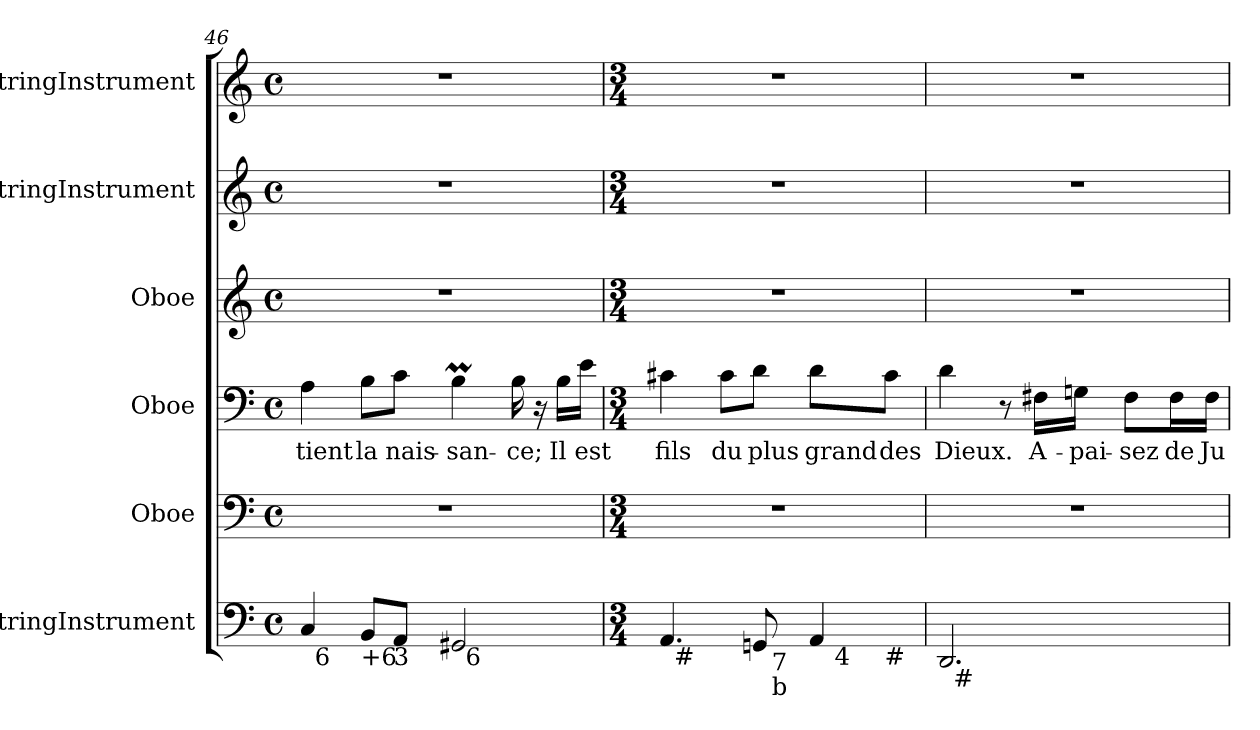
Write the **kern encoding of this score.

**kern	**kern	**kern	**text	**kern	**kern	**kern
*part6	*part5	*part4	*part4	*part3	*part2	*part1
*staff6	*staff5	*staff4	*staff4	*staff3	*staff2	*staff1
*I"StringInstrument	*I"Oboe	*I"Oboe	*	*I"Oboe	*I"StringInstrument	*I"StringInstrument
*I'Str	*I'Ob	*I'Ob	*	*I'Ob	*I'Str	*I'Str
!!LO:LB:g=z
*clefF4	*clefF4	*clefF4	*	*clefG2	*clefG2	*clefG2
*k[]	*k[]	*k[]	*	*k[]	*k[]	*k[]
*C:	*C:	*C:	*	*C:	*C:	*C:
*M4/4	*M4/4	*M4/4	*	*M4/4	*M4/4	*M4/4
*met(c)	*met(c)	*met(c)	*	*met(c)	*met(c)	*met(c)
=46	=46	=46	=46	=46	=46	=46
*^	*	*	*	*	*	*
4C/	32ryy	1r	4A\	tient	1r	1r	1r
!	!LO:TX:b:t=6	!	!	!	!	!	!
.	2ryy	.	.	.	.	.	.
!LO:TX:b:t=+6	!	!	!	!	!	!	!
8BB/L	.	.	8B\L	la	.	.	.
!LO:TX:b:t=3	!	!	!	!	!	!	!
8AA/J	.	.	8c\J	nais-	.	.	.
2GG#X/	.	.	4Bm\	-san-	.	.	.
!	!LO:TX:b:t=6	!	!	!	!	!	!
.	4...ryy	.	.	.	.	.	.
.	.	.	16B\	-ce;	.	.	.
.	.	.	16r	.	.	.	.
.	.	.	16B\LL	Il	.	.	.
.	.	.	16e\JJ	est	.	.	.
*v	*v	*	*	*	*	*	*
=47	=47	=47	=47	=47	=47	=47
*M3/4	*M3/4	*M3/4	*	*M3/4	*M3/4	*M3/4
*^	*	*	*	*	*	*
*	*^	*	*	*	*	*	*
*	*	*^	*	*	*	*	*	*
4.AA/	32ryy	4ryy	2ryy	2.r	4c#X\	fils	2.r	2.r	2.r
!	!LO:TX:b:t=#	!	!	!	!	!	!	!	!
.	2ryy	.	.	.	.	.	.	.	.
.	.	8ryy	.	.	8c#\L	du	.	.	.
8GGn/	.	32ryy	.	.	8d\J	plus	.	.	.
!	!	!LO:TX:b:t=7	!	!	!	!	!	!	!
!	!	!LO:TX:b:t=b	!	!	!	!	!	!	!
.	.	4ryy	.	.	.	.	.	.	.
4AA/	.	.	8ryy	.	8d\L	grand	.	.	.
!	!LO:TX:b:t=4	!	!	!	!	!	!	!	!
.	8..ryy	.	.	.	.	.	.	.	.
!	!	!	!LO:TX:b:t=#	!	!	!	!	!	!
.	.	.	8ryy	.	8c#\J	des	.	.	.
.	.	16.ryy	.	.	.	.	.	.	.
*	*v	*v	*v	*	*	*	*	*	*
=48	=48	=48	=48	=48	=48	=48	=48
2.DD/	32ryy	2.r	4d\	Dieux.	2.r	2.r	2.r
!	!LO:TX:b:t=#	!	!	!	!	!	!
.	2ryy	.	.	.	.	.	.
.	.	.	8r	.	.	.	.
.	.	.	16F#X\LL	A-	.	.	.
.	.	.	16Gn\JJ	-pai-	.	.	.
.	.	.	8F#\L	-sez	.	.	.
.	8..ryy	.	.	.	.	.	.
.	.	.	16F#\L	de	.	.	.
.	.	.	16F#\JJ	Ju-	.	.	.
*v	*v	*	*	*	*	*	*
=	=	=	=	=	=	=
*-	*-	*-	*-	*-	*-	*-
